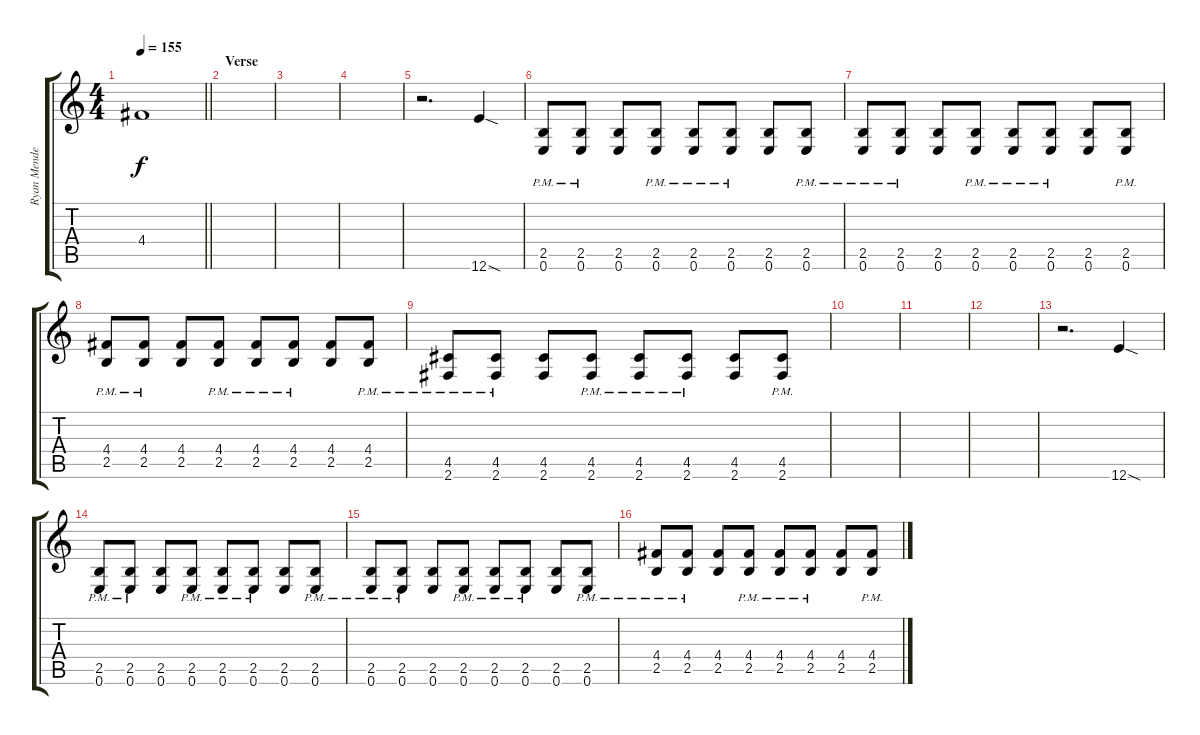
\track ("Ryan Mendez - Lead Guitar" "Ryan Mende") {instrument acousticguitarsteel}
\staff {score tabs}
\tuning (E4 B3 G3 D3 A2 E2) {hide}
\ts (4 4)
\tempo 155
\clef g2
\barLineRight lightlight
\ks c
4.4.1{dy f} |
\section ("" "Verse")
|
|
|
r.2{d} 12.6{sod}.4 |
(2.5{pm} 0.6{pm}).8 (2.5{pm} 0.6{pm}).8 (2.5 0.6).8 (2.5{pm} 0.6{pm}).8 (2.5{pm} 0.6{pm}).8 (2.5{pm} 0.6{pm}).8 (2.5 0.6).8 (2.5{pm} 0.6{pm}).8 |
(2.5{pm} 0.6{pm}).8 (2.5{pm} 0.6{pm}).8 (2.5 0.6).8 (2.5{pm} 0.6{pm}).8 (2.5{pm} 0.6{pm}).8 (2.5{pm} 0.6{pm}).8 (2.5 0.6).8 (2.5{pm} 0.6{pm}).8 |
(4.4{pm} 2.5{pm}).8 (4.4{pm} 2.5{pm}).8 (4.4 2.5).8 (4.4{pm} 2.5{pm}).8 (4.4{pm} 2.5{pm}).8 (4.4{pm} 2.5{pm}).8 (4.4 2.5).8 (4.4{pm} 2.5{pm}).8 |
(4.5{pm} 2.6{pm}).8 (4.5{pm} 2.6{pm}).8 (4.5 2.6).8 (4.5{pm} 2.6{pm}).8 (4.5{pm} 2.6{pm}).8 (4.5{pm} 2.6{pm}).8 (4.5 2.6).8 (4.5 2.6{pm}).8 |
|
|
|
r.2{d} 12.6{sod}.4 |
(2.5{pm} 0.6{pm}).8 (2.5{pm} 0.6{pm}).8 (2.5 0.6).8 (2.5{pm} 0.6{pm}).8 (2.5{pm} 0.6{pm}).8 (2.5{pm} 0.6{pm}).8 (2.5 0.6).8 (2.5{pm} 0.6{pm}).8 |
(2.5{pm} 0.6{pm}).8 (2.5{pm} 0.6{pm}).8 (2.5 0.6).8 (2.5{pm} 0.6{pm}).8 (2.5{pm} 0.6{pm}).8 (2.5{pm} 0.6{pm}).8 (2.5 0.6).8 (2.5{pm} 0.6{pm}).8 |
(4.4{pm} 2.5{pm}).8 (4.4{pm} 2.5{pm}).8 (4.4 2.5).8 (4.4{pm} 2.5{pm}).8 (4.4{pm} 2.5{pm}).8 (4.4{pm} 2.5{pm}).8 (4.4 2.5).8 (4.4{pm} 2.5{pm}).8
